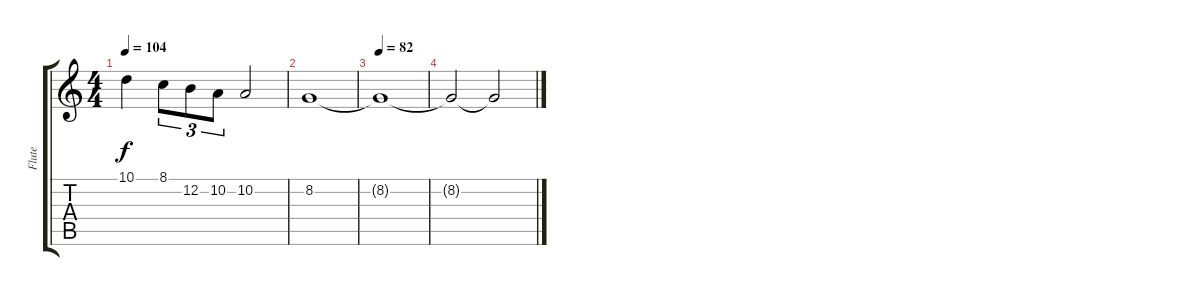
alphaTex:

\track ("Flute" "Flute") {instrument flute}
\staff {score tabs}
\tuning (E4 B3 G3 D3 A2 E2) {hide}
\ts (4 4)
\tempo 104
\clef g2
\ks c
10.1.4{dy f} 8.1.8{tu (3 2)} 12.2.8{tu (3 2)} 10.2.8{tu (3 2)} 10.2.2 |
8.2.1 |
\tempo 82
8.2{t}.1 |
8.2{t}.2 8.2{t}.2
